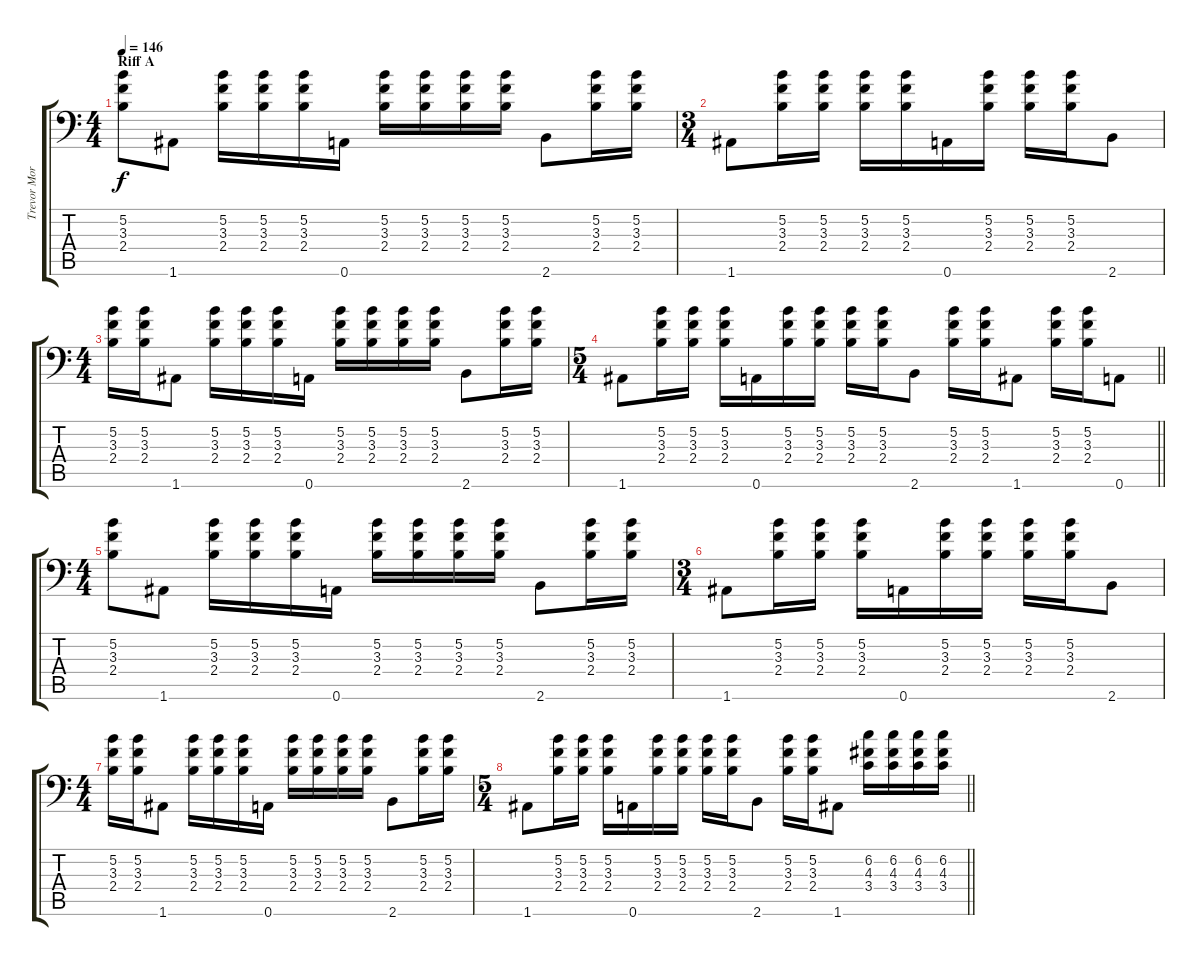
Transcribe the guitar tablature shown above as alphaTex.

\track ("Trevor Morris " "Trevor Mor") {instrument overdrivenguitar}
\staff {score tabs}
\tuning (B3 Gb3 D3 A2 E2 A1) {hide}
\ts (4 4)
\section ("" "Riff A")
\tempo 146
\clef f4
\ks c
(5.2 3.3 2.4).8{dy f} 1.6.8 (5.2 3.3 2.4).16 (5.2 3.3 2.4).16 (5.2 3.3 2.4).16 0.6.16 (5.2 3.3 2.4).16 (5.2 3.3 2.4).16 (5.2 3.3 2.4).16 (5.2 3.3 2.4).16 2.6.8 (5.2 3.3 2.4).16 (5.2 3.3 2.4).16 |
\ts (3 4)
1.6.8 (5.2 3.3 2.4).16 (5.2 3.3 2.4).16 (5.2 3.3 2.4).16 (5.2 3.3 2.4).16 0.6.16 (5.2 3.3 2.4).16 (5.2 3.3 2.4).16 (5.2 3.3 2.4).16 2.6.8 |
\ts (4 4)
(5.2 3.3 2.4).16 (5.2 3.3 2.4).16 1.6.8 (5.2 3.3 2.4).16 (5.2 3.3 2.4).16 (5.2 3.3 2.4).16 0.6.16 (5.2 3.3 2.4).16 (5.2 3.3 2.4).16 (5.2 3.3 2.4).16 (5.2 3.3 2.4).16 2.6.8 (5.2 3.3 2.4).16 (5.2 3.3 2.4).16 |
\ts (5 4)
\barLineRight lightlight
1.6.8 (5.2 3.3 2.4).16 (5.2 3.3 2.4).16 (5.2 3.3 2.4).16 0.6.16 (5.2 3.3 2.4).16 (5.2 3.3 2.4).16 (5.2 3.3 2.4).16 (5.2 3.3 2.4).16 2.6.8 (5.2 3.3 2.4).16 (5.2 3.3 2.4).16 1.6.8 (5.2 3.3 2.4).16 (5.2 3.3 2.4).16 0.6.8 |
\ts (4 4)
(5.2 3.3 2.4).8 1.6.8 (5.2 3.3 2.4).16 (5.2 3.3 2.4).16 (5.2 3.3 2.4).16 0.6.16 (5.2 3.3 2.4).16 (5.2 3.3 2.4).16 (5.2 3.3 2.4).16 (5.2 3.3 2.4).16 2.6.8 (5.2 3.3 2.4).16 (5.2 3.3 2.4).16 |
\ts (3 4)
1.6.8 (5.2 3.3 2.4).16 (5.2 3.3 2.4).16 (5.2 3.3 2.4).16 0.6.16 (5.2 3.3 2.4).16 (5.2 3.3 2.4).16 (5.2 3.3 2.4).16 (5.2 3.3 2.4).16 2.6.8 |
\ts (4 4)
(5.2 3.3 2.4).16 (5.2 3.3 2.4).16 1.6.8 (5.2 3.3 2.4).16 (5.2 3.3 2.4).16 (5.2 3.3 2.4).16 0.6.16 (5.2 3.3 2.4).16 (5.2 3.3 2.4).16 (5.2 3.3 2.4).16 (5.2 3.3 2.4).16 2.6.8 (5.2 3.3 2.4).16 (5.2 3.3 2.4).16 |
\ts (5 4)
\barLineRight lightlight
1.6.8 (5.2 3.3 2.4).16 (5.2 3.3 2.4).16 (5.2 3.3 2.4).16 0.6.16 (5.2 3.3 2.4).16 (5.2 3.3 2.4).16 (5.2 3.3 2.4).16 (5.2 3.3 2.4).16 2.6.8 (5.2 3.3 2.4).16 (5.2 3.3 2.4).16 1.6.8 (6.2 4.3 3.4).16 (6.2 4.3 3.4).16 (6.2 4.3 3.4).16 (6.2 4.3 3.4).16
